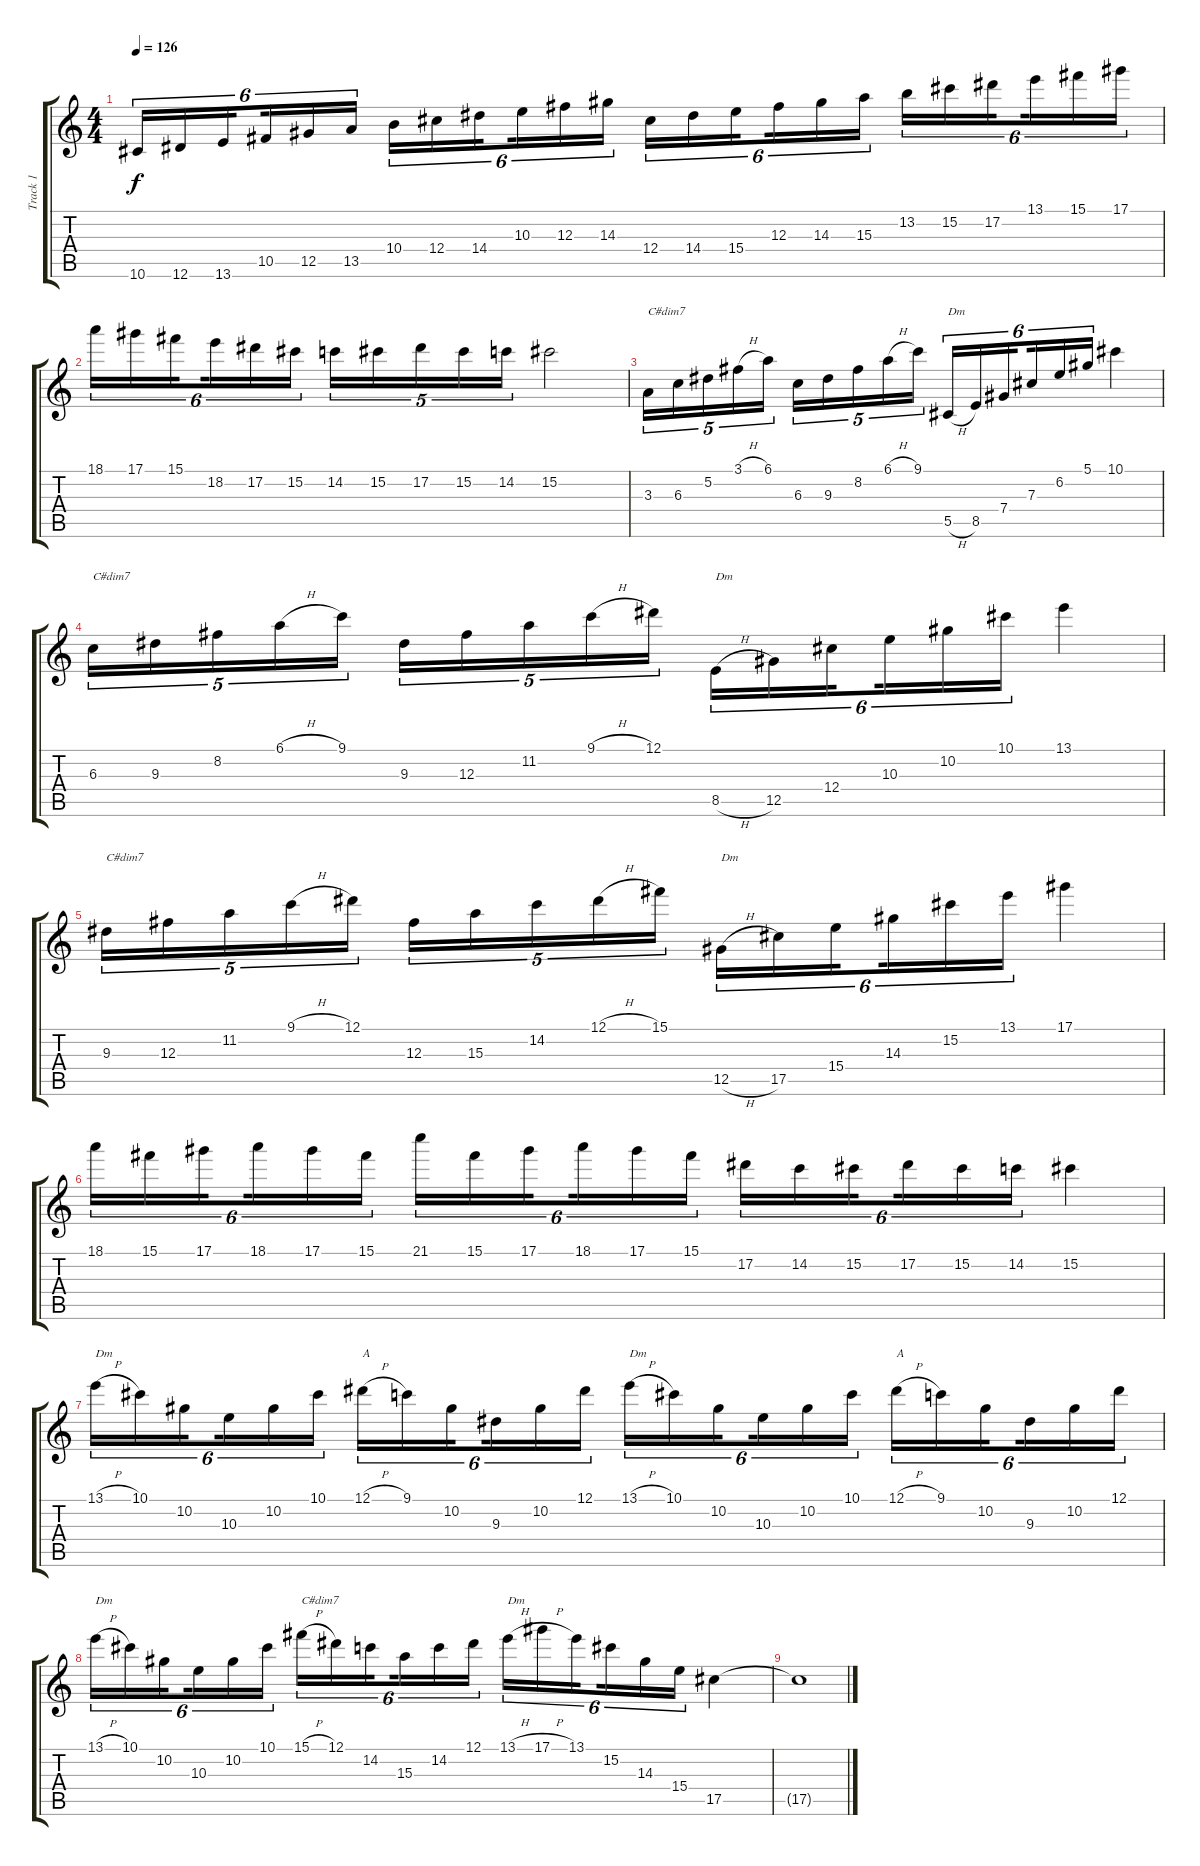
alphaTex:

\track ("Track 1" "Track 1") {instrument distortionguitar}
\staff {score tabs}
\tuning (Eb4 Bb3 Gb3 Db3 Ab2 Eb2) {hide}
\ts (4 4)
\tempo 126
\clef g2
\ks c
10.6.16{tu (6 4) dy f} 12.6.16{tu (6 4)} 13.6.16{tu (6 4) beam splitsecondary} 10.5.16{tu (6 4)} 12.5.16{tu (6 4)} 13.5.16{tu (6 4)} 10.4.16{tu (6 4)} 12.4.16{tu (6 4)} 14.4.16{tu (6 4) beam splitsecondary} 10.3.16{tu (6 4)} 12.3.16{tu (6 4)} 14.3.16{tu (6 4)} 12.4.16{tu (6 4)} 14.4.16{tu (6 4)} 15.4.16{tu (6 4) beam splitsecondary} 12.3.16{tu (6 4)} 14.3.16{tu (6 4)} 15.3.16{tu (6 4)} 13.2.16{tu (6 4)} 15.2.16{tu (6 4)} 17.2.16{tu (6 4) beam splitsecondary} 13.1.16{tu (6 4)} 15.1.16{tu (6 4)} 17.1.16{tu (6 4)} |
18.1.16{tu (6 4)} 17.1.16{tu (6 4)} 15.1.16{tu (6 4) beam splitsecondary} 18.2.16{tu (6 4)} 17.2.16{tu (6 4)} 15.2.16{tu (6 4)} 14.2.16{tu (5 4)} 15.2.16{tu (5 4)} 17.2.16{tu (5 4)} 15.2.16{tu (5 4)} 14.2.16{tu (5 4)} 15.2.2 |
3.3.16{tu (5 4) txt "C#dim7"} 6.3.16{tu (5 4)} 5.2.16{tu (5 4)} 3.1{h}.16{tu (5 4)} 6.1.16{tu (5 4)} 6.3.16{tu (5 4)} 9.3.16{tu (5 4)} 8.2.16{tu (5 4)} 6.1{h}.16{tu (5 4)} 9.1.16{tu (5 4)} 5.5{h}.16{tu (6 4) txt "Dm"} 8.5.16{tu (6 4)} 7.4.16{tu (6 4) beam splitsecondary} 7.3.16{tu (6 4)} 6.2.16{tu (6 4)} 5.1.16{tu (6 4)} 10.1.4 |
6.3.16{tu (5 4) txt "C#dim7"} 9.3.16{tu (5 4)} 8.2.16{tu (5 4)} 6.1{h}.16{tu (5 4)} 9.1.16{tu (5 4)} 9.3.16{tu (5 4)} 12.3.16{tu (5 4)} 11.2.16{tu (5 4)} 9.1{h}.16{tu (5 4)} 12.1.16{tu (5 4)} 8.5{h}.16{tu (6 4) txt "Dm"} 12.5.16{tu (6 4)} 12.4.16{tu (6 4) beam splitsecondary} 10.3.16{tu (6 4)} 10.2.16{tu (6 4)} 10.1.16{tu (6 4)} 13.1.4 |
9.3.16{tu (5 4) txt "C#dim7"} 12.3.16{tu (5 4)} 11.2.16{tu (5 4)} 9.1{h}.16{tu (5 4)} 12.1.16{tu (5 4)} 12.3.16{tu (5 4)} 15.3.16{tu (5 4)} 14.2.16{tu (5 4)} 12.1{h}.16{tu (5 4)} 15.1.16{tu (5 4)} 12.5{h}.16{tu (6 4) txt "Dm"} 17.5.16{tu (6 4)} 15.4.16{tu (6 4) beam splitsecondary} 14.3.16{tu (6 4)} 15.2.16{tu (6 4)} 13.1.16{tu (6 4)} 17.1.4 |
18.1.16{tu (6 4)} 15.1.16{tu (6 4)} 17.1.16{tu (6 4) beam splitsecondary} 18.1.16{tu (6 4)} 17.1.16{tu (6 4)} 15.1.16{tu (6 4)} 21.1.16{tu (6 4)} 15.1.16{tu (6 4)} 17.1.16{tu (6 4) beam splitsecondary} 18.1.16{tu (6 4)} 17.1.16{tu (6 4)} 15.1.16{tu (6 4)} 17.2.16{tu (6 4)} 14.2.16{tu (6 4)} 15.2.16{tu (6 4) beam splitsecondary} 17.2.16{tu (6 4)} 15.2.16{tu (6 4)} 14.2.16{tu (6 4)} 15.2.4 |
13.1{h}.16{tu (6 4) txt "Dm"} 10.1.16{tu (6 4)} 10.2.16{tu (6 4) beam splitsecondary} 10.3.16{tu (6 4)} 10.2.16{tu (6 4)} 10.1.16{tu (6 4)} 12.1{h}.16{tu (6 4) txt "A"} 9.1.16{tu (6 4)} 10.2.16{tu (6 4) beam splitsecondary} 9.3.16{tu (6 4)} 10.2.16{tu (6 4)} 12.1.16{tu (6 4)} 13.1{h}.16{tu (6 4) txt "Dm"} 10.1.16{tu (6 4)} 10.2.16{tu (6 4) beam splitsecondary} 10.3.16{tu (6 4)} 10.2.16{tu (6 4)} 10.1.16{tu (6 4)} 12.1{h}.16{tu (6 4) txt "A"} 9.1.16{tu (6 4)} 10.2.16{tu (6 4) beam splitsecondary} 9.3.16{tu (6 4)} 10.2.16{tu (6 4)} 12.1.16{tu (6 4)} |
13.1{h}.16{tu (6 4) txt "Dm"} 10.1.16{tu (6 4)} 10.2.16{tu (6 4) beam splitsecondary} 10.3.16{tu (6 4)} 10.2.16{tu (6 4)} 10.1.16{tu (6 4)} 15.1{h}.16{tu (6 4) txt "C#dim7"} 12.1.16{tu (6 4)} 14.2.16{tu (6 4) beam splitsecondary} 15.3.16{tu (6 4)} 14.2.16{tu (6 4)} 12.1.16{tu (6 4)} 13.1{h}.16{tu (6 4) txt "Dm"} 17.1{h}.16{tu (6 4)} 13.1.16{tu (6 4) beam splitsecondary} 15.2.16{tu (6 4)} 14.3.16{tu (6 4)} 15.4.16{tu (6 4)} 17.5.4 |
17.5{t}.1
